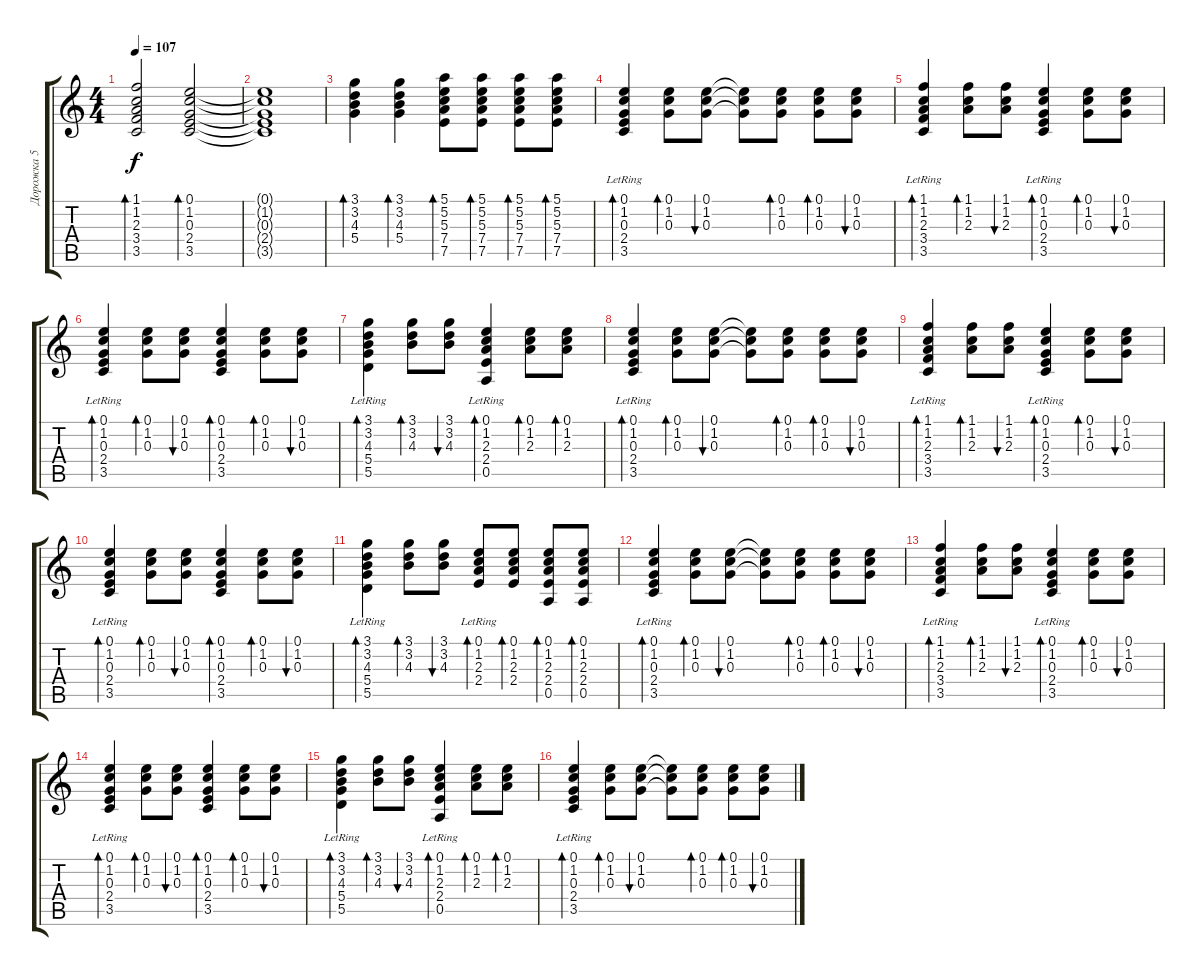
\track ("Дорожка 5" "Дорожка 5") {instrument acousticguitarsteel}
\staff {score tabs}
\tuning (E4 B3 G3 D3 A2 E2) {hide}
\ts (4 4)
\tempo 107
\clef g2
\ks c
(1.1 1.2 2.3 3.4 3.5).2{bd 480 dy f} (0.1 1.2 0.3 2.4 3.5).2{bd 480} |
(0.1{t} 1.2{t} 0.3{t} 2.4{t} 3.5{t}).1 |
(3.1 3.2 4.3 5.4).4{bd 120} (3.1 3.2 4.3 5.4).4{bd 120} (5.1 5.2 5.3 7.4 7.5).8{bd 60} (5.1 5.2 5.3 7.4 7.5).8{bd 60} (5.1 5.2 5.3 7.4 7.5).8{bd 60} (5.1 5.2 5.3 7.4 7.5).8{bd 60} |
(0.1 1.2 0.3 2.4{lr} 3.5{lr}).4{bd 60} (0.1 1.2 0.3).8{bd 60} (0.1 1.2 0.3).8{bu 60} (0.1{t} 1.2{t} 0.3{t}).8 (0.1 1.2 0.3).8{bd 60} (0.1 1.2 0.3).8{bd 60} (0.1 1.2 0.3).8{bu 60} |
(1.1 1.2 2.3 3.4{lr} 3.5{lr}).4{bd 60} (1.1 1.2 2.3).8{bd 60} (1.1 1.2 2.3).8{bu 60} (0.1 1.2 0.3 2.4{lr} 3.5{lr}).4{bd 60} (0.1 1.2 0.3).8{bd 60} (0.1 1.2 0.3).8{bu 60} |
(0.1 1.2 0.3 2.4{lr} 3.5{lr}).4{bd 60} (0.1 1.2 0.3).8{bd 60} (0.1 1.2 0.3).8{bu 60} (0.1 1.2 0.3 2.4 3.5).4{bd 60} (0.1 1.2 0.3).8{bd 60} (0.1 1.2 0.3).8{bu 60} |
(3.1 3.2 4.3 5.4{lr} 5.5{lr}).4{bd 60} (3.1 3.2 4.3).8{bd 60} (3.1 3.2 4.3).8{bu 60} (0.1 1.2 2.3 2.4{lr} 0.5{lr}).4{bd 60} (0.1 1.2 2.3).8{bd 60} (0.1 1.2 2.3).8{bd 60} |
(0.1 1.2 0.3 2.4{lr} 3.5{lr}).4{bd 60} (0.1 1.2 0.3).8{bd 60} (0.1 1.2 0.3).8{bu 60} (0.1{t} 1.2{t} 0.3{t}).8 (0.1 1.2 0.3).8{bd 60} (0.1 1.2 0.3).8{bd 60} (0.1 1.2 0.3).8{bu 60} |
(1.1 1.2 2.3 3.4{lr} 3.5{lr}).4{bd 60} (1.1 1.2 2.3).8{bd 60} (1.1 1.2 2.3).8{bu 60} (0.1 1.2 0.3 2.4{lr} 3.5{lr}).4{bd 60} (0.1 1.2 0.3).8{bd 60} (0.1 1.2 0.3).8{bu 60} |
(0.1 1.2 0.3 2.4{lr} 3.5{lr}).4{bd 60} (0.1 1.2 0.3).8{bd 60} (0.1 1.2 0.3).8{bu 60} (0.1 1.2 0.3 2.4 3.5).4{bd 60} (0.1 1.2 0.3).8{bd 60} (0.1 1.2 0.3).8{bu 60} |
(3.1 3.2 4.3 5.4{lr} 5.5{lr}).4{bd 60} (3.1 3.2 4.3).8{bd 60} (3.1 3.2 4.3).8{bu 60} (0.1 1.2 2.3 2.4{lr}).8{bd 60} (0.1 1.2 2.3 2.4).8{bd 60} (0.1 1.2 2.3 2.4 0.5).8{bd 60} (0.1 1.2 2.3 2.4 0.5).8{bd 60} |
(0.1 1.2 0.3 2.4{lr} 3.5{lr}).4{bd 60} (0.1 1.2 0.3).8{bd 60} (0.1 1.2 0.3).8{bu 60} (0.1{t} 1.2{t} 0.3{t}).8 (0.1 1.2 0.3).8{bd 60} (0.1 1.2 0.3).8{bd 60} (0.1 1.2 0.3).8{bu 60} |
(1.1 1.2 2.3 3.4{lr} 3.5{lr}).4{bd 60} (1.1 1.2 2.3).8{bd 60} (1.1 1.2 2.3).8{bu 60} (0.1 1.2 0.3 2.4{lr} 3.5{lr}).4{bd 60} (0.1 1.2 0.3).8{bd 60} (0.1 1.2 0.3).8{bu 60} |
(0.1 1.2 0.3 2.4{lr} 3.5{lr}).4{bd 60} (0.1 1.2 0.3).8{bd 60} (0.1 1.2 0.3).8{bu 60} (0.1 1.2 0.3 2.4 3.5).4{bd 60} (0.1 1.2 0.3).8{bd 60} (0.1 1.2 0.3).8{bu 60} |
(3.1 3.2 4.3 5.4{lr} 5.5{lr}).4{bd 60} (3.1 3.2 4.3).8{bd 60} (3.1 3.2 4.3).8{bu 60} (0.1 1.2 2.3 2.4{lr} 0.5{lr}).4{bd 60} (0.1 1.2 2.3).8{bd 60} (0.1 1.2 2.3).8{bd 60} |
(0.1 1.2 0.3 2.4{lr} 3.5{lr}).4{bd 60} (0.1 1.2 0.3).8{bd 60} (0.1 1.2 0.3).8{bu 60} (0.1{t} 1.2{t} 0.3{t}).8 (0.1 1.2 0.3).8{bd 60} (0.1 1.2 0.3).8{bd 60} (0.1 1.2 0.3).8{bu 60}
